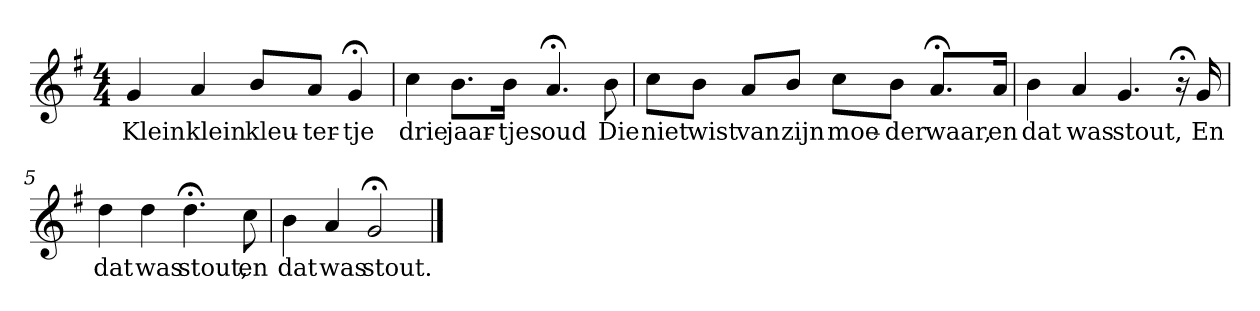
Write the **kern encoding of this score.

**kern	**text
*part1	*part1
*staff1	*staff1
*k[f#]	*
*G:	*
*M4/4	*
*MM120	*
=1	=1
4g	Klein
4a	klein
8bL	kleu-
8aJ	-ter-
4g;<	-tje
=2	=2
4cc	drie
8.bL	jaar-
16bJk	-tjes
4.a;<	oud
8b	Die
=3	=3
8ccL	niet
8bJ	wist
8aL	van
8bJ	zijn
8ccL	moe-
8bJ	-der
8.a;<L	waar,
16aJk	en
=4	=4
4b	dat
4a	was
4.g	stout,
16r;<	.
16g	En
=5	=5
4dd	dat
4dd	was
4.dd;<	stout,
8cc	en
=6	=6
4b	dat
4a	was
2g;<	stout.
==	==
*-	*-
